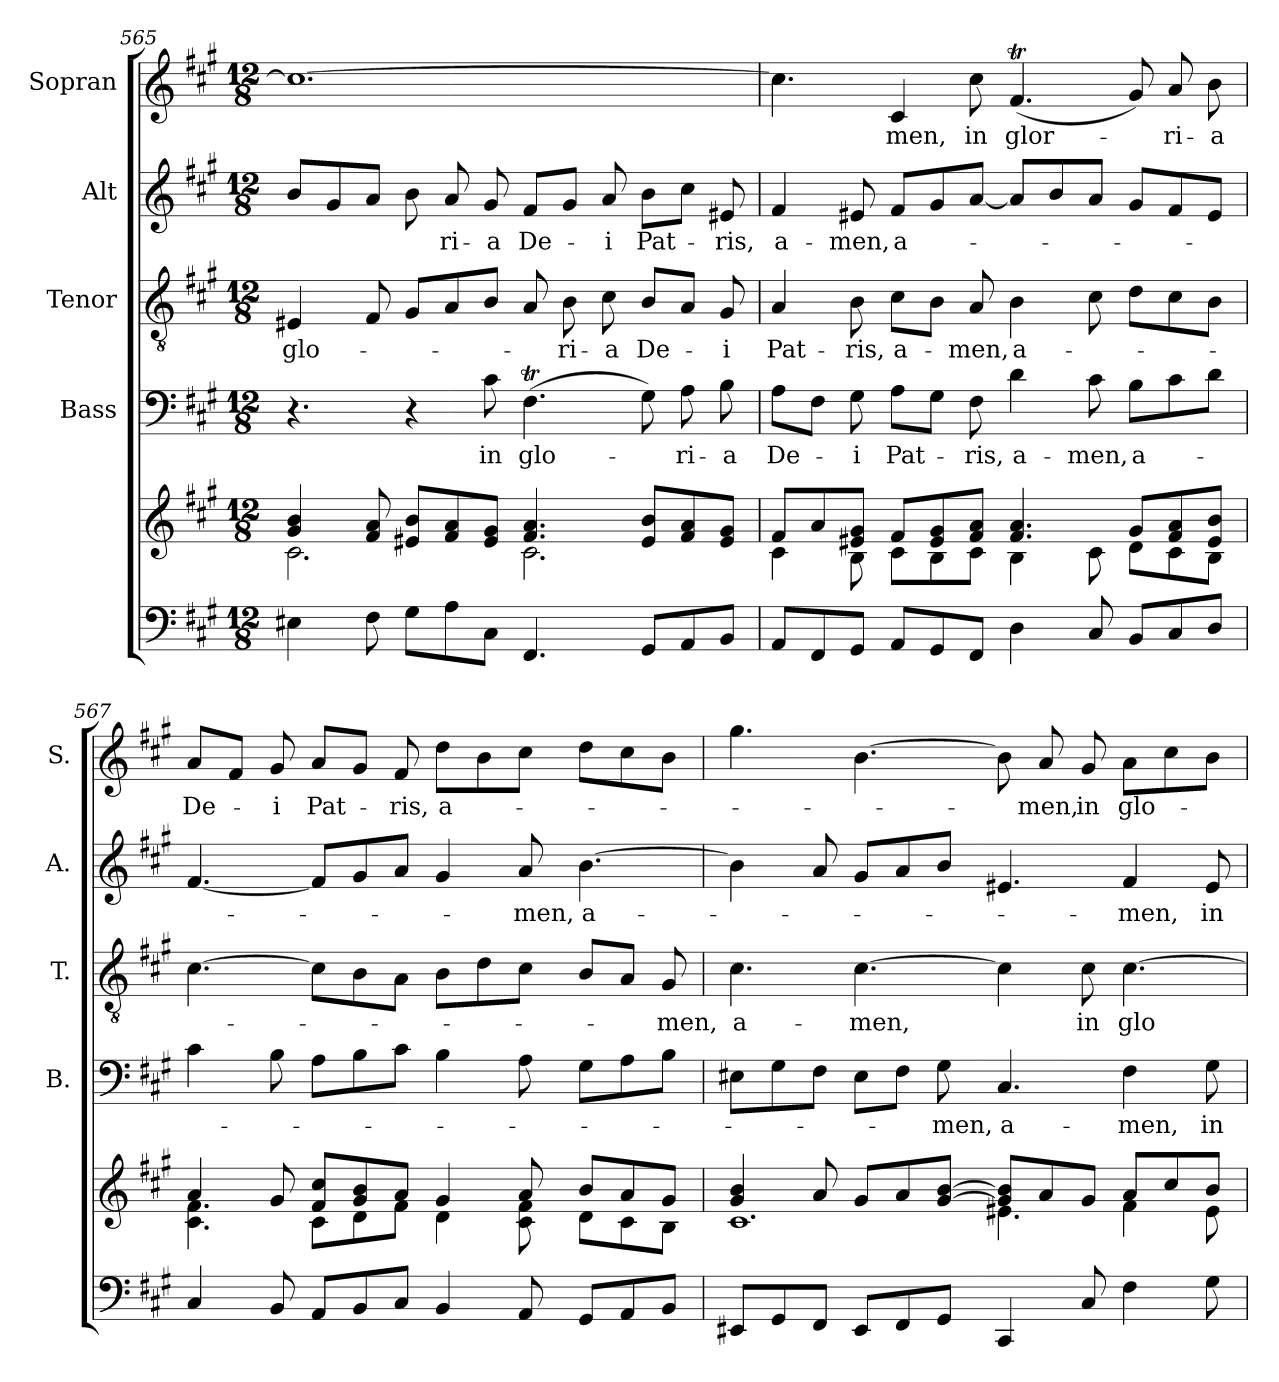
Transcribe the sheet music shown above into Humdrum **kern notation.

**kern	**kern	**kern	**text	**kern	**text	**kern	**text	**kern	**text
*part5	*part5	*part4	*part4	*part3	*part3	*part2	*part2	*part1	*part1
*staff6	*staff5	*staff4	*staff4	*staff3	*staff3	*staff2	*staff2	*staff1	*staff1
*	*	*I"Bass	*	*I"Tenor	*	*I"Alt	*	*I"Sopran	*
*	*	*I'B.	*	*I'T.	*	*I'A.	*	*I'S.	*
*clefF4	*clefG2	*clefF4	*	*clefGv2	*	*clefG2	*	*clefG2	*
*k[f#c#g#]	*k[f#c#g#]	*k[f#c#g#]	*	*k[f#c#g#]	*	*k[f#c#g#]	*	*k[f#c#g#]	*
*A:	*A:	*A:	*	*A:	*	*A:	*	*A:	*
*M12/8	*M12/8	*M12/8	*	*M12/8	*	*M12/8	*	*M12/8	*
=565	=565	=565	=565	=565	=565	=565	=565	=565	=565
*	*^	*	*	*	*	*	*	*	*
!	!	!	!	!	!	!LO:LY:b	!	!	!	!
4E#X\	4g#/ 4b/	2.c#\	4.r	.	4E#X/	glo-	8b/L	.	1.cc#_	.
.	.	.	.	.	.	.	8g#/	.	.	.
8F#\	8f#/ 8a/	.	.	.	8F#/	.	8a/J	.	.	.
8G#\L	8e#X/ 8b/L	.	4r	.	8G#/L	.	8b\	.	.	.
!	!	!	!	!	!	!	!	!LO:LY:b	!	!
8A\	8f#/ 8a/	.	.	.	8A/	.	8a/	-ri-	.	.
!	!	!	!	!LO:LY:b	!	!	!	!LO:LY:b	!	!
8C#\J	8e#/ 8g#/J	.	8c#\	in	8B/J	.	8g#/	-a	.	.
!	!	!	!	!LO:LY:b	!	!	!	!LO:LY:b	!	!
4.FF#/	4.f#/ 4.a/	2.c#\	(>4.F#T\	glo-	8A/	.	8f#/L	De-	.	.
!	!	!	!	!	!	!LO:LY:b	!	!	!	!
.	.	.	.	.	8B\	-ri-	8g#/J	.	.	.
!	!	!	!	!	!	!LO:LY:b	!	!LO:LY:b	!	!
.	.	.	.	.	8c#\	-a	8a/	-i	.	.
!	!	!	!	!	!	!LO:LY:b	!	!LO:LY:b	!	!
8GG#/L	8e#/ 8b/L	.	8G#\)	.	8B/L	De-	8b\L	Pat-	.	.
!	!	!	!	!LO:LY:b	!	!	!	!	!	!
8AA/	8f#/ 8a/	.	8A\	-ri-	8A/J	.	8cc#\J	.	.	.
!	!	!	!	!LO:LY:b	!	!LO:LY:b	!	!LO:LY:b	!	!
8BB/J	8e#/ 8g#/J	.	8B\	-a	8G#/	-i	8e#X/	-ris,	.	.
!!LO:PB:g=z
=566	=566	=566	=566	=566	=566	=566	=566	=566	=566	=566
!	!	!	!	!LO:LY:b	!	!LO:LY:b	!	!LO:LY:b	!	!
8AA/L	8f#/L	4c#\	8A\L	De-	4A/	Pat-	4f#/	a-	4.cc#\]	.
8FF#/	8a/	.	8F#\J	.	.	.	.	.	.	.
!	!	!	!	!LO:LY:b	!	!LO:LY:b	!	!LO:LY:b	!	!
8GG#/J	8e#X/ 8g#/J	8B\	8G#\	-i	8B\	-ris,	8e#X/	-men,	.	.
!	!	!	!	!LO:LY:b	!	!LO:LY:b	!	!LO:LY:b	!	!LO:LY:b
8AA/L	8f#/L	8c#\L	8A\L	Pat-	8c#\L	a-	8f#/L	a-	4c#/	-men,
8GG#/	8e#/ 8g#/	8B\	8G#\J	.	8B\J	.	8g#/	.	.	.
!	!	!	!	!LO:LY:b	!	!LO:LY:b	!	!	!	!LO:LY:b
8FF#/J	8f#/ 8a/J	8c#\J	8F#\	-ris,	8A/	-men,	[8a/J	.	8cc#\	in
!	!	!	!	!LO:LY:b	!	!LO:LY:b	!	!	!	!LO:LY:b
4D\	4.f#/ 4.a/	4B\	4d\	a-	4B\	a-	8a/L]	.	(<4.f#T/	glor-
.	.	.	.	.	.	.	8b/	.	.	.
!	!	!	!	!LO:LY:b	!	!	!	!	!	!
8C#/	.	8c#\	8c#\	-men,	8c#\	.	8a/J	.	.	.
!	!	!	!	!LO:LY:b	!	!	!	!	!	!
8BB/L	8g#/L	8d\L	8B\L	a-	8d\L	.	8g#/L	.	8g#/)	.
!	!	!	!	!	!	!	!	!	!	!LO:LY:b
8C#/	8f#/ 8a/	8c#\	8c#\	.	8c#\	.	8f#/	.	8a/	-ri-
!	!	!	!	!	!	!	!	!	!	!LO:LY:b
8D/J	8e#/ 8b/J	8B\J	8d\J	.	8B\J	.	8e#/J	.	8b\	-a
=567	=567	=567	=567	=567	=567	=567	=567	=567	=567	=567
!	!	!	!	!	!	!	!	!	!	!LO:LY:b
4C#/	4a/	4.c#\ 4.f#\	4c#\	.	[4.c#\	.	[4.f#/	.	8a/L	De-
.	.	.	.	.	.	.	.	.	8f#/J	.
!	!	!	!	!	!	!	!	!	!	!LO:LY:b
8BB/	8g#/	.	8B\	.	.	.	.	.	8g#/	-i
!	!	!	!	!	!	!	!	!	!	!LO:LY:b
8AA/L	8f#/ 8cc#/L	8c#\L	8A\L	.	8c#\L]	.	8f#/L]	.	8a/L	Pat-
8BB/	8g#/ 8b/	8d\	8B\	.	8B\	.	8g#/	.	8g#/J	.
!	!	!	!	!	!	!	!	!	!	!LO:LY:b
8C#/J	8a/J	8f#\J	8c#\J	.	8A\J	.	8a/J	.	8f#/	-ris,
!	!	!	!	!	!	!	!	!	!	!LO:LY:b
4BB/	4g#/	4d\	4B\	.	8B\L	.	4g#/	.	8dd\L	a-
.	.	.	.	.	8d\	.	.	.	8b\	.
!	!	!	!	!	!	!	!	!LO:LY:b	!	!
8AA/	8a/	8c#\ 8f#\	8A\	.	8c#\J	.	8a/	-men,	8cc#\J	.
!	!	!	!	!	!	!	!	!LO:LY:b	!	!
8GG#/L	8b/L	8d\L	8G#\L	.	8B/L	.	[4.b\	a-	8dd\L	.
8AA/	8a/	8c#\	8A\	.	8A/J	.	.	.	8cc#\	.
!	!	!	!	!	!	!LO:LY:b	!	!	!	!
8BB/J	8g#/J	8B\J	8B\J	.	8G#/	-men,	.	.	8b\J	.
!!LO:LB:g=z
=568	=568	=568	=568	=568	=568	=568	=568	=568	=568	=568
*	*	*^	*	*	*	*	*	*	*	*
!	!	!	!	!	!	!	!LO:LY:b	!	!	!	!
8EE#X/L	4g#/ 4b/	2.ryy	1.c#	8E#X\L	.	4.c#\	a-	4b\]	.	4.gg#\	.
8GG#/	.	.	.	8G#\	.	.	.	.	.	.	.
8FF#/J	8a/	.	.	8F#\J	.	.	.	8a/	.	.	.
!	!	!	!	!	!	!	!LO:LY:b	!	!	!	!
8EE#/L	8g#/L	.	.	8E#\L	.	[4.c#\	-men,	8g#/L	.	[4.b\	.
8FF#/	8a/	.	.	8F#\J	.	.	.	8a/	.	.	.
!	!	!	!	!	!LO:LY:b	!	!	!	!	!	!
8GG#/J	[>8g#/ [>8b/J	.	.	8G#\	-men,	.	.	8b/J	.	.	.
!	!	!	!	!	!LO:LY:b	!	!	!	!	!	!
4CC#/	8g#/] 8b/]L	4.e#X\	.	4.C#/	a-	4c#\]	.	4.e#X/	.	8b\]	.
!	!	!	!	!	!	!	!	!	!	!	!LO:LY:b
.	8a/	.	.	.	.	.	.	.	.	8a/	-men,
!	!	!	!	!	!	!	!LO:LY:b	!	!	!	!LO:LY:b
8C#/	8g#/J	.	.	.	.	8c#\	in	.	.	8g#/	in
!	!	!	!	!	!LO:LY:b	!	!LO:LY:b	!	!LO:LY:b	!	!LO:LY:b
4F#\	8a/L	4f#\	.	4F#\	-men,	[4.c#\	glo-	4f#/	-men,	8a\L	glo-
.	8cc#/	.	.	.	.	.	.	.	.	8cc#\	.
!	!	!	!	!	!LO:LY:b	!	!	!	!LO:LY:b	!	!
8G#\	8b/J	8e#\	.	8G#\	in	.	.	8e#/	in	8b\J	.
*	*v	*v	*v	*	*	*	*	*	*	*	*
=	=	=	=	=	=	=	=	=	=
*-	*-	*-	*-	*-	*-	*-	*-	*-	*-
